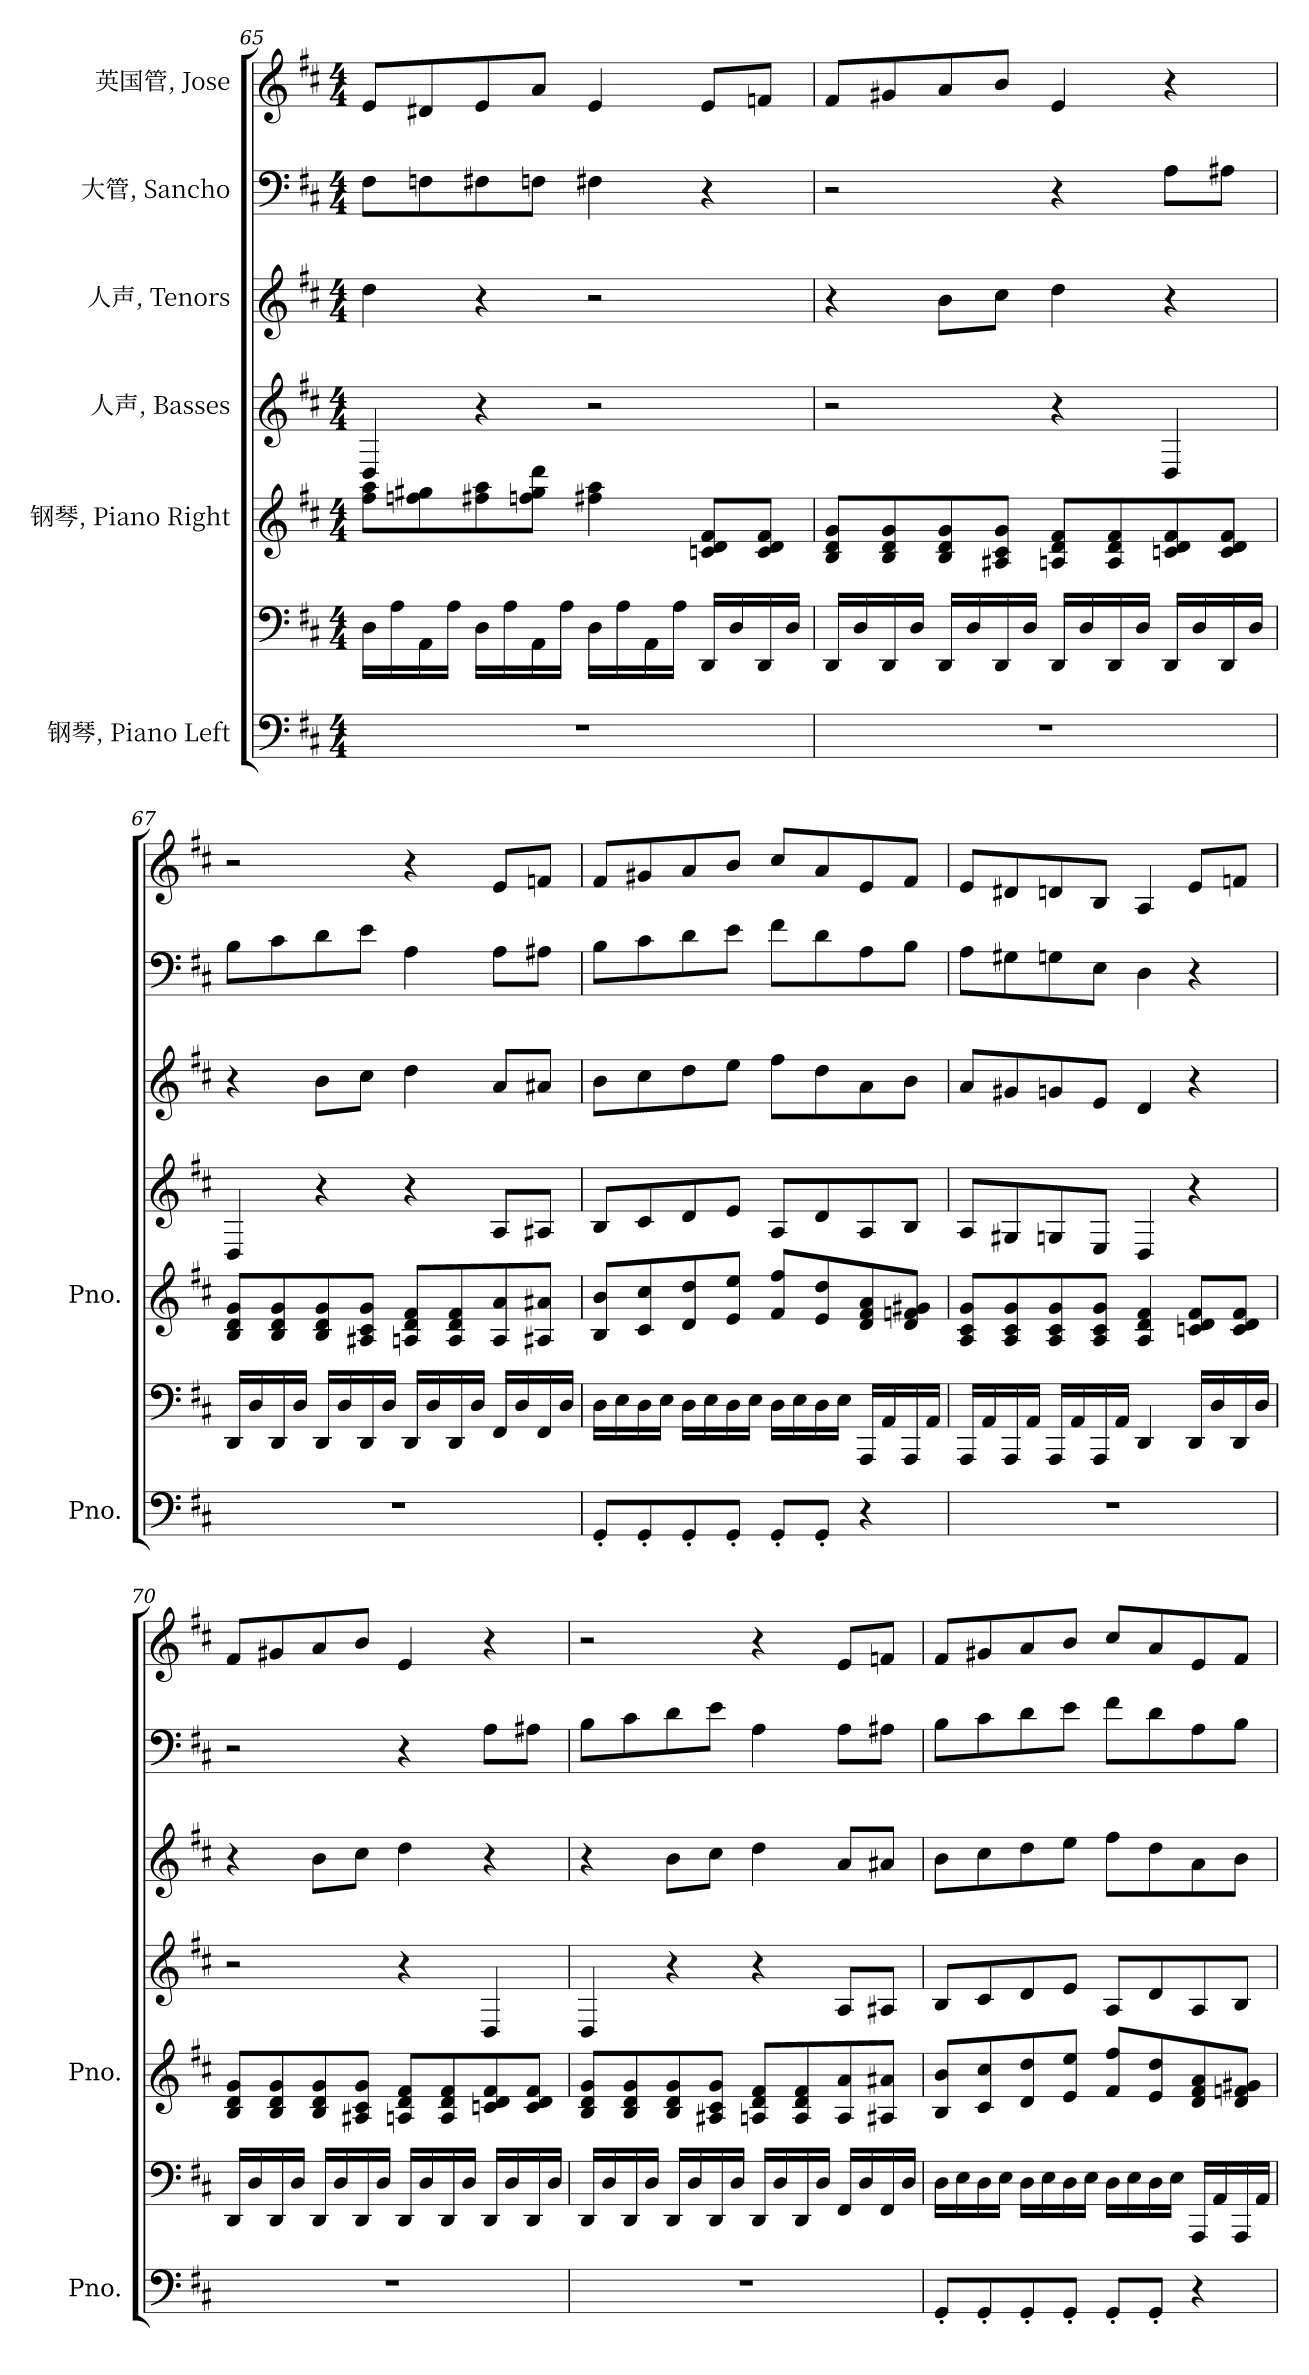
**kern	**kern	**kern	**kern	**kern	**kern	**kern
*part6	*part6	*part5	*part4	*part3	*part2	*part1
*staff7	*staff6	*staff5	*staff4	*staff3	*staff2	*staff1
*I"钢琴, Piano Left	*	*I"钢琴, Piano Right	*I"人声, Basses	*I"人声, Tenors	*I"大管, Sancho	*I"英国管, Jose
*I'Pno.	*	*I'Pno.	*	*	*	*
!!LO:PB:g=z
*clefF4	*clefF4	*clefG2	*clefG2	*clefG2	*clefF4	*clefG2
*	*	*	*	*	*	*ITrd4c7
*k[f#c#]	*k[f#c#]	*k[f#c#]	*k[f#c#]	*k[f#c#]	*k[f#c#]	*k[f#]
*M4/4	*M4/4	*M4/4	*M4/4	*M4/4	*M4/4	*M4/4
=65	=65	=65	=65	=65	=65	=65
1r	16D\LL	8ff#\ 8aa\L	4D/	4dd\	8F#\L	8A/L
.	16A\	.	.	.	.	.
.	16AA\	8ffn\ 8gg#X\	.	.	8Fn\	8G#X/
.	16A\JJ	.	.	.	.	.
.	16D\LL	8ff#X\ 8aa\	4r	4r	8F#X\	8A/
.	16A\	.	.	.	.	.
.	16AA\	8ffn\ 8gg#\ 8ddd\J	.	.	8Fn\J	8d/J
.	16A\JJ	.	.	.	.	.
.	16D\LL	4ff#X\ 4aa\	2r	2r	4F#X\	4A/
.	16A\	.	.	.	.	.
.	16AA\	.	.	.	.	.
.	16A\JJ	.	.	.	.	.
.	16DD/LL	8cn/ 8d/ 8f#/L	.	.	4r	8A/L
.	16D/	.	.	.	.	.
.	16DD/	8c/ 8d/ 8f#/J	.	.	.	8B-X/J
.	16D/JJ	.	.	.	.	.
=66	=66	=66	=66	=66	=66	=66
1r	16DD/LL	8B/ 8d/ 8g/L	2r	4r	2r	8B/L
.	16D/	.	.	.	.	.
.	16DD/	8B/ 8d/ 8g/	.	.	.	8c#X/
.	16D/JJ	.	.	.	.	.
.	16DD/LL	8B/ 8d/ 8g/	.	8b\L	.	8d/
.	16D/	.	.	.	.	.
.	16DD/	8A#X/ 8c#/ 8g/J	.	8cc#\J	.	8e/J
.	16D/JJ	.	.	.	.	.
.	16DD/LL	8An/ 8d/ 8f#/L	4r	4dd\	4r	4A/
.	16D/	.	.	.	.	.
.	16DD/	8A/ 8d/ 8f#/	.	.	.	.
.	16D/JJ	.	.	.	.	.
.	16DD/LL	8cn/ 8d/ 8f#/	4D/	4r	8A\L	4r
.	16D/	.	.	.	.	.
.	16DD/	8c/ 8d/ 8f#/J	.	.	8A#X\J	.
.	16D/JJ	.	.	.	.	.
!!LO:PB:g=z
=67	=67	=67	=67	=67	=67	=67
1r	16DD/LL	8B/ 8d/ 8g/L	4D/	4r	8B\L	2r
.	16D/	.	.	.	.	.
.	16DD/	8B/ 8d/ 8g/	.	.	8c#\	.
.	16D/JJ	.	.	.	.	.
.	16DD/LL	8B/ 8d/ 8g/	4r	8b\L	8d\	.
.	16D/	.	.	.	.	.
.	16DD/	8A#X/ 8c#/ 8g/J	.	8cc#\J	8e\J	.
.	16D/JJ	.	.	.	.	.
.	16DD/LL	8An/ 8d/ 8f#/L	4r	4dd\	4A\	4r
.	16D/	.	.	.	.	.
.	16DD/	8A/ 8d/ 8f#/	.	.	.	.
.	16D/JJ	.	.	.	.	.
.	16FF#/LL	8A/ 8a/	8A/L	8a/L	8A\L	8A/L
.	16D/	.	.	.	.	.
.	16FF#/	8A#X/ 8a#X/J	8A#X/J	8a#X/J	8A#X\J	8B-X/J
.	16D/JJ	.	.	.	.	.
=68	=68	=68	=68	=68	=68	=68
8GG'/L	16D\LL	8B/ 8b/L	8B/L	8b\L	8B\L	8B/L
.	16E\	.	.	.	.	.
8GG'/	16D\	8c#/ 8cc#/	8c#/	8cc#\	8c#\	8c#X/
.	16E\JJ	.	.	.	.	.
8GG'/	16D\LL	8d/ 8dd/	8d/	8dd\	8d\	8d/
.	16E\	.	.	.	.	.
8GG'/J	16D\	8e/ 8ee/J	8e/J	8ee\J	8e\J	8e/J
.	16E\JJ	.	.	.	.	.
8GG'/L	16D\LL	8f#/ 8ff#/L	8A/L	8ff#\L	8f#\L	8f#/L
.	16E\	.	.	.	.	.
8GG'/J	16D\	8e/ 8dd/	8d/	8dd\	8d\	8d/
.	16E\JJ	.	.	.	.	.
4r	16AAA/LL	8d/ 8f#/ 8a/	8A/	8a\	8A\	8A/
.	16AA/	.	.	.	.	.
.	16AAA/	8d/ 8fn/ 8g#X/J	8B/J	8b\J	8B\J	8B/J
.	16AA/JJ	.	.	.	.	.
!!LO:PB:g=z
=69	=69	=69	=69	=69	=69	=69
1r	16AAA/LL	8A/ 8c#/ 8g/L	8A/L	8a/L	8A\L	8A/L
.	16AA/	.	.	.	.	.
.	16AAA/	8A/ 8c#/ 8g/	8G#X/	8g#X/	8G#X\	8G#X/
.	16AA/JJ	.	.	.	.	.
.	16AAA/LL	8A/ 8c#/ 8g/	8Gn/	8gn/	8Gn\	8Gn/
.	16AA/	.	.	.	.	.
.	16AAA/	8A/ 8c#/ 8g/J	8E/J	8e/J	8E\J	8E/J
.	16AA/JJ	.	.	.	.	.
.	4DD/	4A/ 4d/ 4f#/	4D/	4d/	4D\	4D/
.	16DD/LL	8cn/ 8d/ 8f#/L	4r	4r	4r	8A/L
.	16D/	.	.	.	.	.
.	16DD/	8c/ 8d/ 8f#/J	.	.	.	8B-X/J
.	16D/JJ	.	.	.	.	.
=70	=70	=70	=70	=70	=70	=70
1r	16DD/LL	8B/ 8d/ 8g/L	2r	4r	2r	8B/L
.	16D/	.	.	.	.	.
.	16DD/	8B/ 8d/ 8g/	.	.	.	8c#X/
.	16D/JJ	.	.	.	.	.
.	16DD/LL	8B/ 8d/ 8g/	.	8b\L	.	8d/
.	16D/	.	.	.	.	.
.	16DD/	8A#X/ 8c#/ 8g/J	.	8cc#\J	.	8e/J
.	16D/JJ	.	.	.	.	.
.	16DD/LL	8An/ 8d/ 8f#/L	4r	4dd\	4r	4A/
.	16D/	.	.	.	.	.
.	16DD/	8A/ 8d/ 8f#/	.	.	.	.
.	16D/JJ	.	.	.	.	.
.	16DD/LL	8cn/ 8d/ 8f#/	4D/	4r	8A\L	4r
.	16D/	.	.	.	.	.
.	16DD/	8c/ 8d/ 8f#/J	.	.	8A#X\J	.
.	16D/JJ	.	.	.	.	.
!!LO:PB:g=z
=71	=71	=71	=71	=71	=71	=71
1r	16DD/LL	8B/ 8d/ 8g/L	4D/	4r	8B\L	2r
.	16D/	.	.	.	.	.
.	16DD/	8B/ 8d/ 8g/	.	.	8c#\	.
.	16D/JJ	.	.	.	.	.
.	16DD/LL	8B/ 8d/ 8g/	4r	8b\L	8d\	.
.	16D/	.	.	.	.	.
.	16DD/	8A#X/ 8c#/ 8g/J	.	8cc#\J	8e\J	.
.	16D/JJ	.	.	.	.	.
.	16DD/LL	8An/ 8d/ 8f#/L	4r	4dd\	4A\	4r
.	16D/	.	.	.	.	.
.	16DD/	8A/ 8d/ 8f#/	.	.	.	.
.	16D/JJ	.	.	.	.	.
.	16FF#/LL	8A/ 8a/	8A/L	8a/L	8A\L	8A/L
.	16D/	.	.	.	.	.
.	16FF#/	8A#X/ 8a#X/J	8A#X/J	8a#X/J	8A#X\J	8B-X/J
.	16D/JJ	.	.	.	.	.
=72	=72	=72	=72	=72	=72	=72
8GG'/L	16D\LL	8B/ 8b/L	8B/L	8b\L	8B\L	8B/L
.	16E\	.	.	.	.	.
8GG'/	16D\	8c#/ 8cc#/	8c#/	8cc#\	8c#\	8c#X/
.	16E\JJ	.	.	.	.	.
8GG'/	16D\LL	8d/ 8dd/	8d/	8dd\	8d\	8d/
.	16E\	.	.	.	.	.
8GG'/J	16D\	8e/ 8ee/J	8e/J	8ee\J	8e\J	8e/J
.	16E\JJ	.	.	.	.	.
8GG'/L	16D\LL	8f#/ 8ff#/L	8A/L	8ff#\L	8f#\L	8f#/L
.	16E\	.	.	.	.	.
8GG'/J	16D\	8e/ 8dd/	8d/	8dd\	8d\	8d/
.	16E\JJ	.	.	.	.	.
4r	16AAA/LL	8d/ 8f#/ 8a/	8A/	8a\	8A\	8A/
.	16AA/	.	.	.	.	.
.	16AAA/	8d/ 8fn/ 8g#X/J	8B/J	8b\J	8B\J	8B/J
.	16AA/JJ	.	.	.	.	.
=	=	=	=	=	=	=
*-	*-	*-	*-	*-	*-	*-
